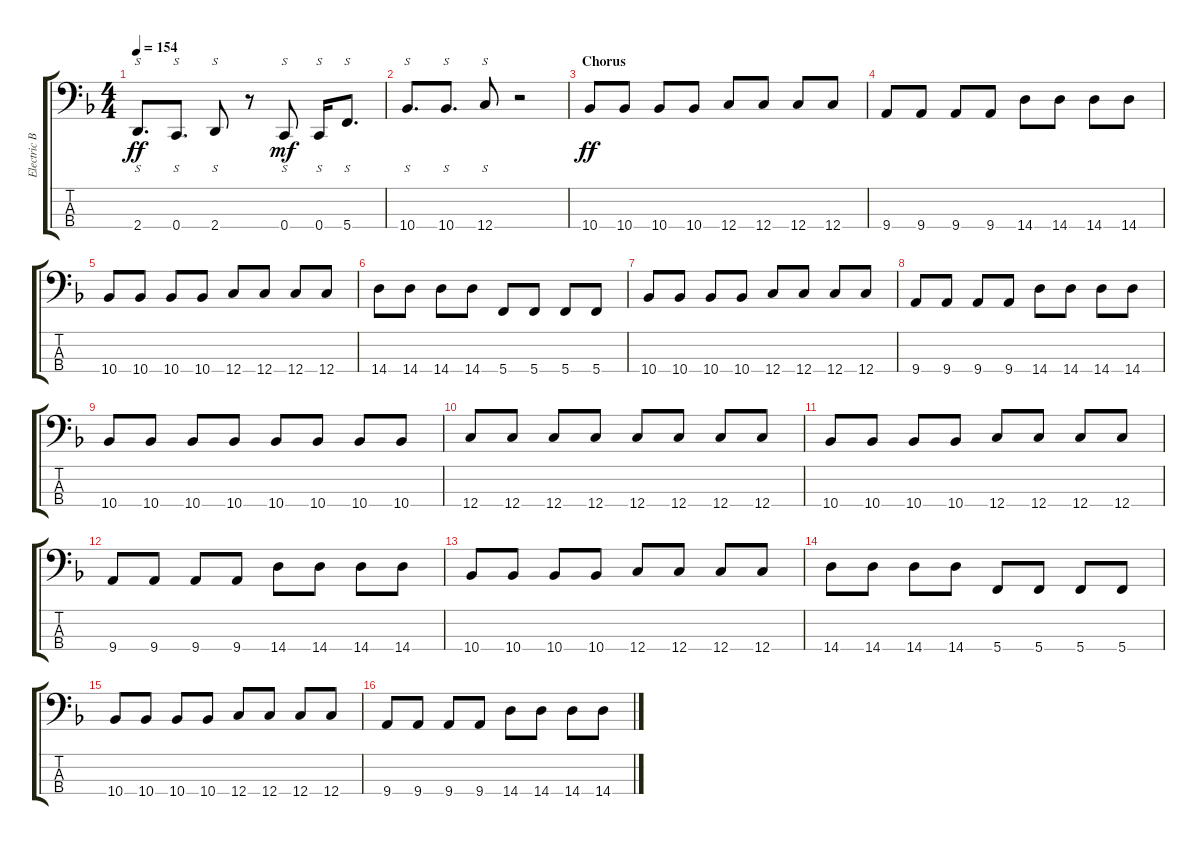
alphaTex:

\track ("Electric Bass Kool" "Electric B") {instrument electricbassfinger}
\staff {score tabs}
\tuning (F2 C2 G1 C1) {hide}
\ts (4 4)
\tempo 154
\clef f4
\ks dminor
2.4.8{s d dy ff} 0.4.8{s d} 2.4.8{s} r.8 0.4.8{s dy mf} 0.4.16{s} 5.4.8{s d} |
10.4.8{s d} 10.4.8{s d} 12.4.8{s} r.2 |
\section ("" "Chorus")
10.4.8{dy ff} 10.4.8 10.4.8 10.4.8 12.4.8 12.4.8 12.4.8 12.4.8 |
9.4.8 9.4.8 9.4.8 9.4.8 14.4.8 14.4.8 14.4.8 14.4.8 |
10.4.8 10.4.8 10.4.8 10.4.8 12.4.8 12.4.8 12.4.8 12.4.8 |
14.4.8 14.4.8 14.4.8 14.4.8 5.4.8 5.4.8 5.4.8 5.4.8 |
10.4.8 10.4.8 10.4.8 10.4.8 12.4.8 12.4.8 12.4.8 12.4.8 |
9.4.8 9.4.8 9.4.8 9.4.8 14.4.8 14.4.8 14.4.8 14.4.8 |
10.4.8 10.4.8 10.4.8 10.4.8 10.4.8 10.4.8 10.4.8 10.4.8 |
12.4.8 12.4.8 12.4.8 12.4.8 12.4.8 12.4.8 12.4.8 12.4.8 |
10.4.8 10.4.8 10.4.8 10.4.8 12.4.8 12.4.8 12.4.8 12.4.8 |
9.4.8 9.4.8 9.4.8 9.4.8 14.4.8 14.4.8 14.4.8 14.4.8 |
10.4.8 10.4.8 10.4.8 10.4.8 12.4.8 12.4.8 12.4.8 12.4.8 |
14.4.8 14.4.8 14.4.8 14.4.8 5.4.8 5.4.8 5.4.8 5.4.8 |
10.4.8 10.4.8 10.4.8 10.4.8 12.4.8 12.4.8 12.4.8 12.4.8 |
9.4.8 9.4.8 9.4.8 9.4.8 14.4.8 14.4.8 14.4.8 14.4.8
